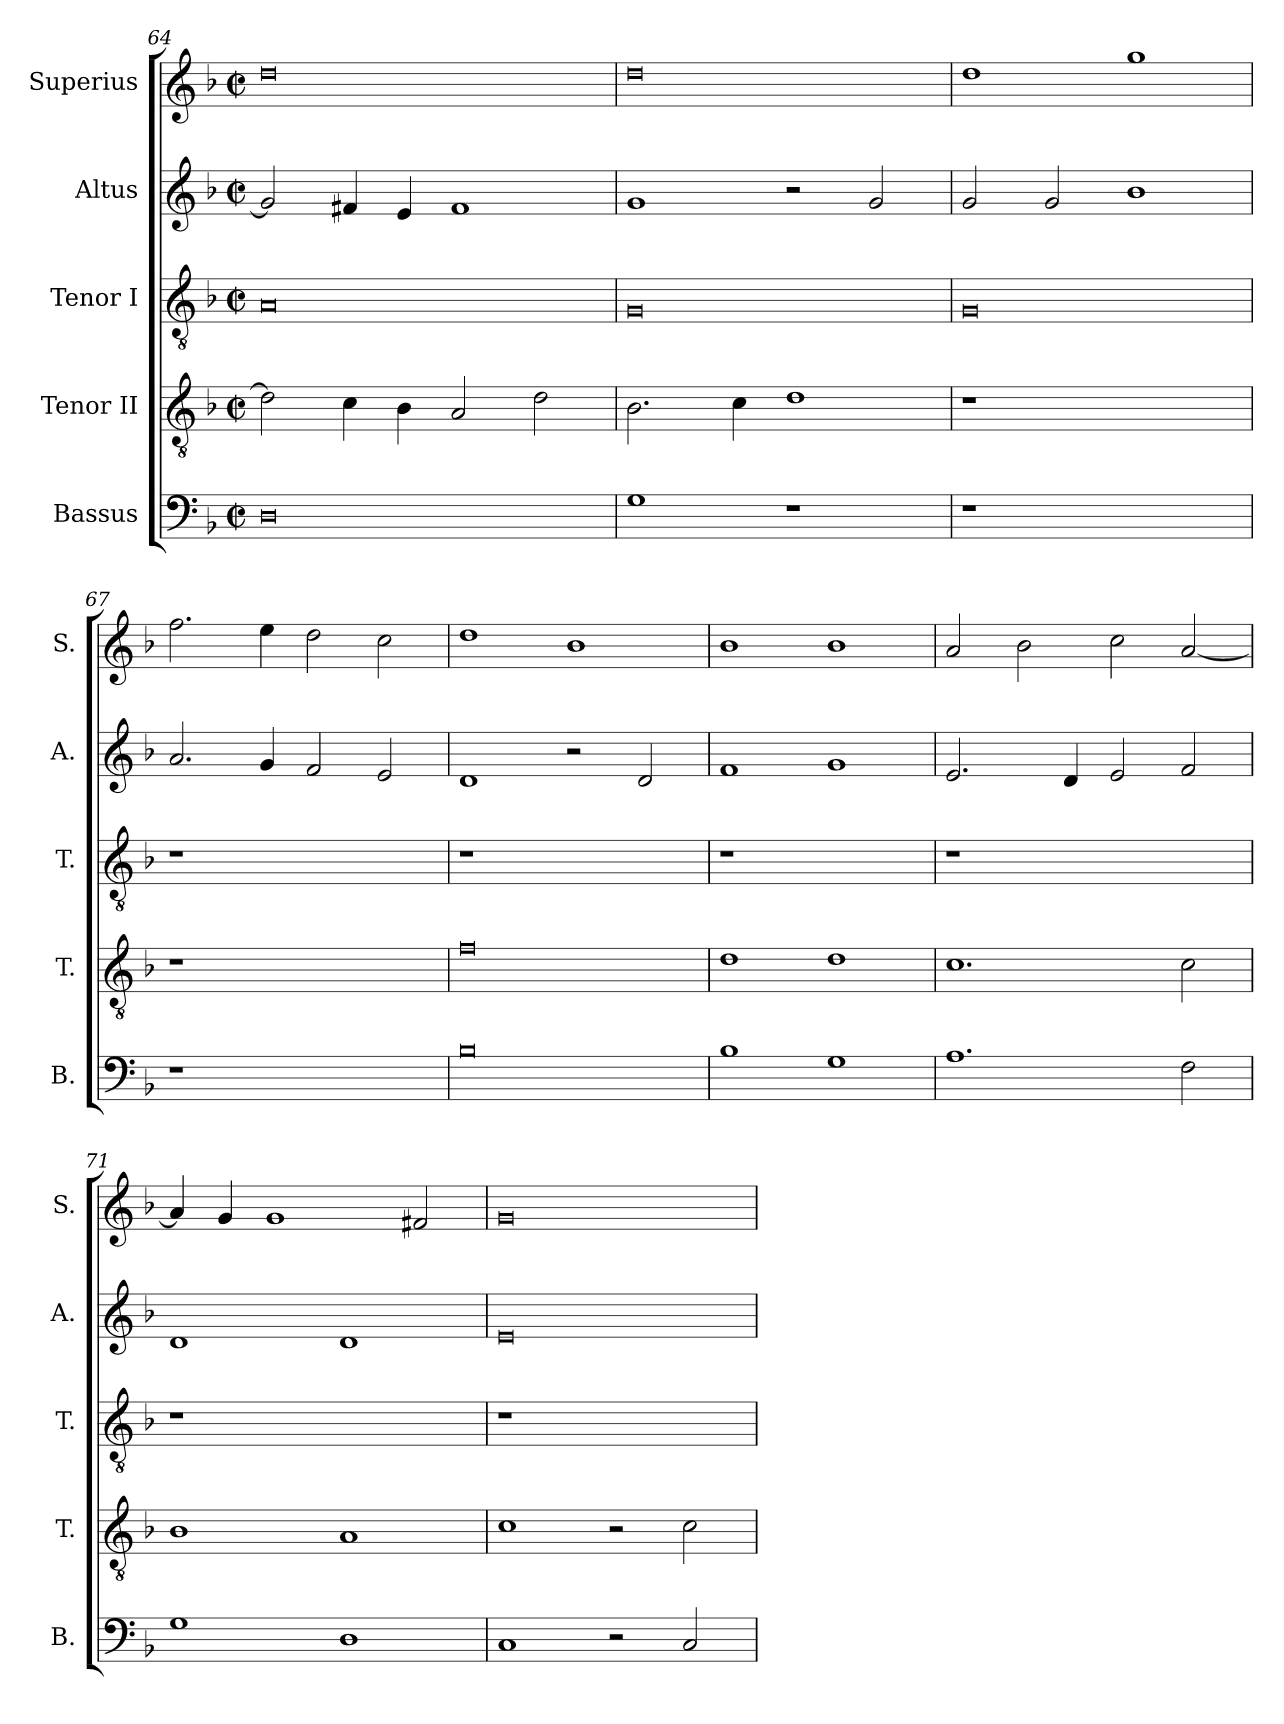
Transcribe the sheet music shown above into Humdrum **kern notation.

**kern	**kern	**kern	**kern	**kern
*part5	*part4	*part3	*part2	*part1
*staff5	*staff4	*staff3	*staff2	*staff1
*I"Bassus	*I"Tenor II	*I"Tenor I	*I"Altus	*I"Superius
*I'B.	*I'T.	*I'T.	*I'A.	*I'S.
*clefF4	*clefGv2	*clefGv2	*clefG2	*clefG2
*	*ITrd7c12	*ITrd7c12	*	*
*k[b-]	*k[b-]	*k[b-]	*k[b-]	*k[b-]
*F:	*F:	*F:	*F:	*F:
*M2/2	*M2/2	*M2/2	*M2/2	*M2/2
*met(c|)	*met(c|)	*met(c|)	*met(c|)	*met(c|)
=64	=64	=64	=64	=64
0Di	2Di\]	0AAi	2gi/]	0ddi
.	4Ci\	.	4f#Xi/	.
.	4BB-i\	.	4ei/	.
.	2AAi/	.	1f#i	.
.	2Di\	.	.	.
!!LO:LB:g=z
=65	=65	=65	=65	=65
1Gi	2.BB-i\	0GGi	1gi	0ddi
.	4Ci\	.	.	.
1r	1Di	.	2r	.
.	.	.	2gi/	.
=66	=66	=66	=66	=66
!LO:N:vis=1	!LO:N:vis=1	!	!	!
1r	1r	0GGi	2gi/	1ddi
.	.	.	2gi/	.
1ryy	1ryy	.	1b-i	1ggi
=67	=67	=67	=67	=67
!LO:N:vis=1	!LO:N:vis=1	!LO:N:vis=1	!	!
1r	1r	1r	2.ai/	2.ffi\
.	.	.	4gi/	4eei\
1ryy	1ryy	1ryy	2fi/	2ddi\
.	.	.	2ei/	2cci\
=68	=68	=68	=68	=68
!	!	!LO:N:vis=1	!	!
0B-i	0Fi	1r	1di	1ddi
.	.	1ryy	2r	1b-i
.	.	.	2di/	.
=69	=69	=69	=69	=69
!	!	!LO:N:vis=1	!	!
1B-i	1Di	1r	1fi	1b-i
1Gi	1Di	1ryy	1gi	1b-i
!!LO:PB:g=z
=70	=70	=70	=70	=70
!	!	!LO:N:vis=1	!	!
1.Ai	1.Ci	1r	2.ei/	2ai/
.	.	.	.	2b-i\
.	.	.	4di/	.
.	.	1ryy	2ei/	2cci\
2Fi\	2Ci\	.	2fi/	[<2ai/
=71	=71	=71	=71	=71
!	!	!LO:N:vis=1	!	!
1Gi	1BB-i	1r	1di	4ai/]
.	.	.	.	4gi/
.	.	.	.	1gi
1Di	1AAi	1ryy	1di	.
.	.	.	.	2f#Xi/
=72	=72	=72	=72	=72
!	!	!LO:N:vis=1	!	!
1Ci	1Ci	1r	0ei	0gi
2r	2r	1ryy	.	.
2Ci/	2Ci\	.	.	.
=	=	=	=	=
*-	*-	*-	*-	*-
